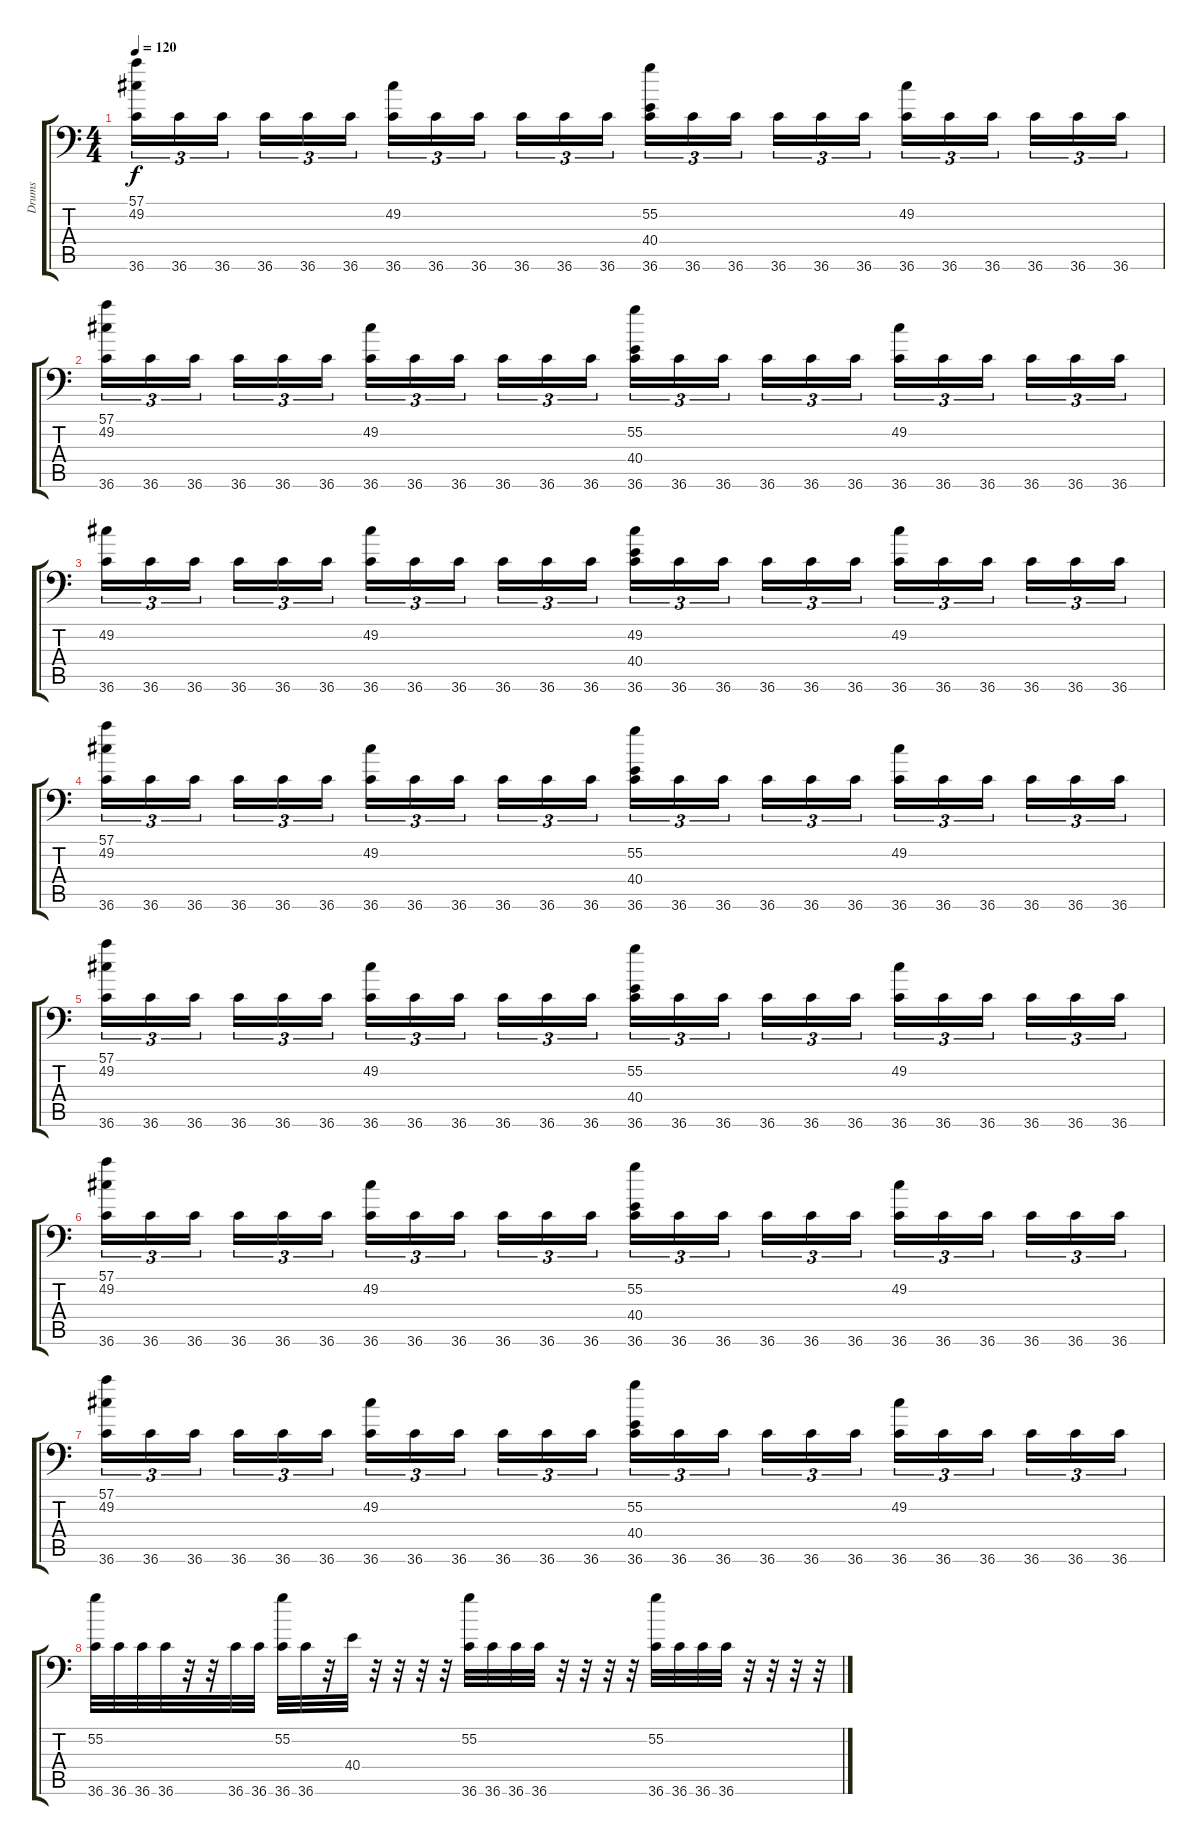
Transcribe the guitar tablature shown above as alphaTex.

\track ("Drums" "Drums") {instrument acousticgrandpiano}
\staff {score tabs}
\tuning (C-1 C-1 C-1 C-1 C-1 C-1) {hide}
\ts (4 4)
\tempo 120
\clef f4
\ks c
(57.1 49.2 36.6).16{tu (3 2) dy f} 36.6.16{tu (3 2)} 36.6.16{tu (3 2)} 36.6.16{tu (3 2)} 36.6.16{tu (3 2)} 36.6.16{tu (3 2)} (49.2 36.6).16{tu (3 2)} 36.6.16{tu (3 2)} 36.6.16{tu (3 2)} 36.6.16{tu (3 2)} 36.6.16{tu (3 2)} 36.6.16{tu (3 2)} (55.2 40.4 36.6).16{tu (3 2)} 36.6.16{tu (3 2)} 36.6.16{tu (3 2)} 36.6.16{tu (3 2)} 36.6.16{tu (3 2)} 36.6.16{tu (3 2)} (49.2 36.6).16{tu (3 2)} 36.6.16{tu (3 2)} 36.6.16{tu (3 2)} 36.6.16{tu (3 2)} 36.6.16{tu (3 2)} 36.6.16{tu (3 2)} |
(57.1 49.2 36.6).16{tu (3 2)} 36.6.16{tu (3 2)} 36.6.16{tu (3 2)} 36.6.16{tu (3 2)} 36.6.16{tu (3 2)} 36.6.16{tu (3 2)} (49.2 36.6).16{tu (3 2)} 36.6.16{tu (3 2)} 36.6.16{tu (3 2)} 36.6.16{tu (3 2)} 36.6.16{tu (3 2)} 36.6.16{tu (3 2)} (55.2 40.4 36.6).16{tu (3 2)} 36.6.16{tu (3 2)} 36.6.16{tu (3 2)} 36.6.16{tu (3 2)} 36.6.16{tu (3 2)} 36.6.16{tu (3 2)} (49.2 36.6).16{tu (3 2)} 36.6.16{tu (3 2)} 36.6.16{tu (3 2)} 36.6.16{tu (3 2)} 36.6.16{tu (3 2)} 36.6.16{tu (3 2)} |
(49.2 36.6).16{tu (3 2)} 36.6.16{tu (3 2)} 36.6.16{tu (3 2)} 36.6.16{tu (3 2)} 36.6.16{tu (3 2)} 36.6.16{tu (3 2)} (49.2 36.6).16{tu (3 2)} 36.6.16{tu (3 2)} 36.6.16{tu (3 2)} 36.6.16{tu (3 2)} 36.6.16{tu (3 2)} 36.6.16{tu (3 2)} (49.2 40.4 36.6).16{tu (3 2)} 36.6.16{tu (3 2)} 36.6.16{tu (3 2)} 36.6.16{tu (3 2)} 36.6.16{tu (3 2)} 36.6.16{tu (3 2)} (49.2 36.6).16{tu (3 2)} 36.6.16{tu (3 2)} 36.6.16{tu (3 2)} 36.6.16{tu (3 2)} 36.6.16{tu (3 2)} 36.6.16{tu (3 2)} |
(57.1 49.2 36.6).16{tu (3 2)} 36.6.16{tu (3 2)} 36.6.16{tu (3 2)} 36.6.16{tu (3 2)} 36.6.16{tu (3 2)} 36.6.16{tu (3 2)} (49.2 36.6).16{tu (3 2)} 36.6.16{tu (3 2)} 36.6.16{tu (3 2)} 36.6.16{tu (3 2)} 36.6.16{tu (3 2)} 36.6.16{tu (3 2)} (55.2 40.4 36.6).16{tu (3 2)} 36.6.16{tu (3 2)} 36.6.16{tu (3 2)} 36.6.16{tu (3 2)} 36.6.16{tu (3 2)} 36.6.16{tu (3 2)} (49.2 36.6).16{tu (3 2)} 36.6.16{tu (3 2)} 36.6.16{tu (3 2)} 36.6.16{tu (3 2)} 36.6.16{tu (3 2)} 36.6.16{tu (3 2)} |
(57.1 49.2 36.6).16{tu (3 2)} 36.6.16{tu (3 2)} 36.6.16{tu (3 2)} 36.6.16{tu (3 2)} 36.6.16{tu (3 2)} 36.6.16{tu (3 2)} (49.2 36.6).16{tu (3 2)} 36.6.16{tu (3 2)} 36.6.16{tu (3 2)} 36.6.16{tu (3 2)} 36.6.16{tu (3 2)} 36.6.16{tu (3 2)} (55.2 40.4 36.6).16{tu (3 2)} 36.6.16{tu (3 2)} 36.6.16{tu (3 2)} 36.6.16{tu (3 2)} 36.6.16{tu (3 2)} 36.6.16{tu (3 2)} (49.2 36.6).16{tu (3 2)} 36.6.16{tu (3 2)} 36.6.16{tu (3 2)} 36.6.16{tu (3 2)} 36.6.16{tu (3 2)} 36.6.16{tu (3 2)} |
(57.1 49.2 36.6).16{tu (3 2)} 36.6.16{tu (3 2)} 36.6.16{tu (3 2)} 36.6.16{tu (3 2)} 36.6.16{tu (3 2)} 36.6.16{tu (3 2)} (49.2 36.6).16{tu (3 2)} 36.6.16{tu (3 2)} 36.6.16{tu (3 2)} 36.6.16{tu (3 2)} 36.6.16{tu (3 2)} 36.6.16{tu (3 2)} (55.2 40.4 36.6).16{tu (3 2)} 36.6.16{tu (3 2)} 36.6.16{tu (3 2)} 36.6.16{tu (3 2)} 36.6.16{tu (3 2)} 36.6.16{tu (3 2)} (49.2 36.6).16{tu (3 2)} 36.6.16{tu (3 2)} 36.6.16{tu (3 2)} 36.6.16{tu (3 2)} 36.6.16{tu (3 2)} 36.6.16{tu (3 2)} |
(57.1 49.2 36.6).16{tu (3 2)} 36.6.16{tu (3 2)} 36.6.16{tu (3 2)} 36.6.16{tu (3 2)} 36.6.16{tu (3 2)} 36.6.16{tu (3 2)} (49.2 36.6).16{tu (3 2)} 36.6.16{tu (3 2)} 36.6.16{tu (3 2)} 36.6.16{tu (3 2)} 36.6.16{tu (3 2)} 36.6.16{tu (3 2)} (55.2 40.4 36.6).16{tu (3 2)} 36.6.16{tu (3 2)} 36.6.16{tu (3 2)} 36.6.16{tu (3 2)} 36.6.16{tu (3 2)} 36.6.16{tu (3 2)} (49.2 36.6).16{tu (3 2)} 36.6.16{tu (3 2)} 36.6.16{tu (3 2)} 36.6.16{tu (3 2)} 36.6.16{tu (3 2)} 36.6.16{tu (3 2)} |
(55.2 36.6).32 36.6.32 36.6.32 36.6.32 r.32 r.32 36.6.32 36.6.32 (55.2 36.6).32 36.6.32 r.32 40.4.32 r.32 r.32 r.32 r.32 (55.2 36.6).32 36.6.32 36.6.32 36.6.32 r.32 r.32 r.32 r.32 (55.2 36.6).32 36.6.32 36.6.32 36.6.32 r.32 r.32 r.32 r.32
